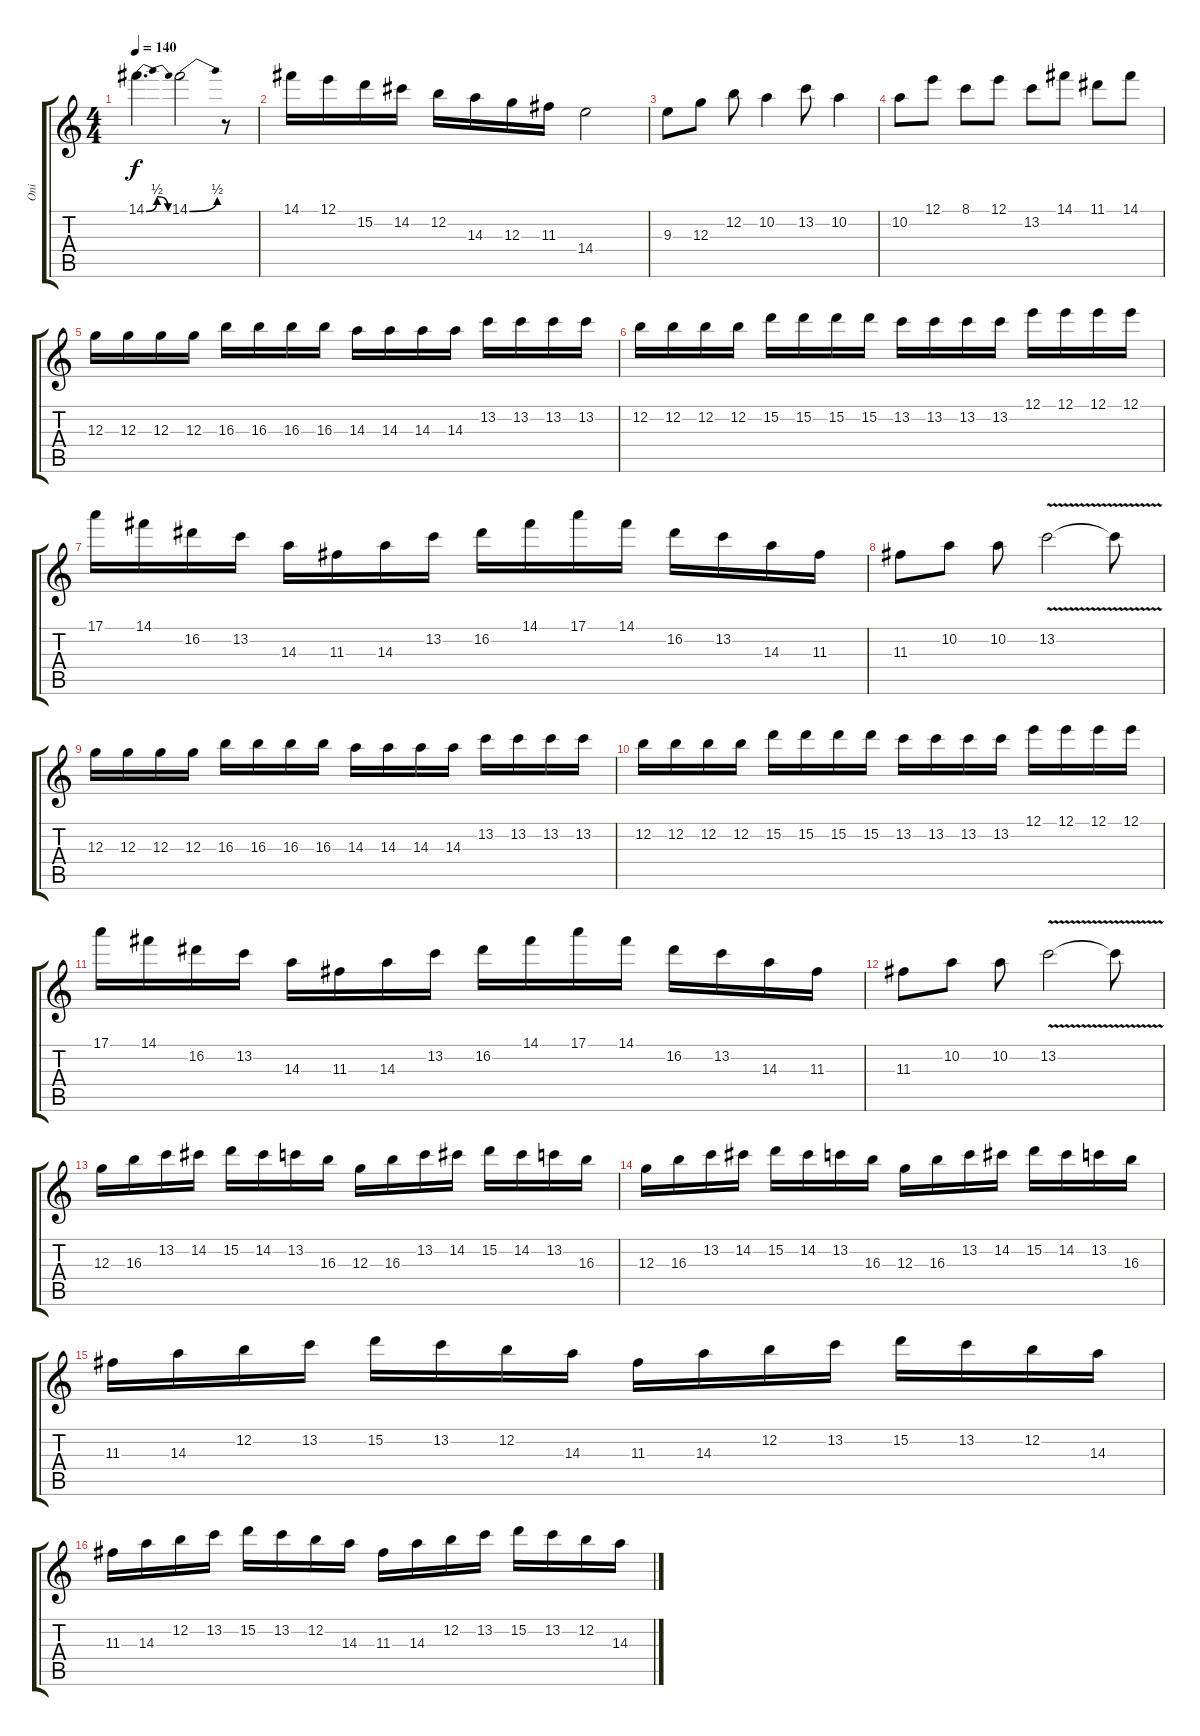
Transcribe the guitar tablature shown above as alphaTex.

\track ("Oni" "Oni") {instrument overdrivenguitar}
\staff {score tabs}
\tuning (E4 B3 G3 D3 A2 E2) {hide}
\ts (4 4)
\tempo 140
\clef g2
\ks c
14.1{be (bendrelease 0 0 15 2 15 2 60 0)}.4{d dy f} 14.1{be (bend 0 0 60 2)}.2 r.8 |
14.1.16 12.1.16 15.2.16 14.2.16 12.2.16 14.3.16 12.3.16 11.3.16 14.4.2 |
9.3.8 12.3.8 12.2.8 10.2.4 13.2.8 10.2.4 |
10.2.8 12.1.8 8.1.8 12.1.8 13.2.8 14.1.8 11.1.8 14.1.8 |
12.3.16 12.3.16 12.3.16 12.3.16 16.3.16 16.3.16 16.3.16 16.3.16 14.3.16 14.3.16 14.3.16 14.3.16 13.2.16 13.2.16 13.2.16 13.2.16 |
12.2.16 12.2.16 12.2.16 12.2.16 15.2.16 15.2.16 15.2.16 15.2.16 13.2.16 13.2.16 13.2.16 13.2.16 12.1.16 12.1.16 12.1.16 12.1.16 |
17.1.16 14.1.16 16.2.16 13.2.16 14.3.16 11.3.16 14.3.16 13.2.16 16.2.16 14.1.16 17.1.16 14.1.16 16.2.16 13.2.16 14.3.16 11.3.16 |
11.3.8 10.2.8 10.2.8 13.2{v}.2 13.2{t}.8 |
12.3.16 12.3.16 12.3.16 12.3.16 16.3.16 16.3.16 16.3.16 16.3.16 14.3.16 14.3.16 14.3.16 14.3.16 13.2.16 13.2.16 13.2.16 13.2.16 |
12.2.16 12.2.16 12.2.16 12.2.16 15.2.16 15.2.16 15.2.16 15.2.16 13.2.16 13.2.16 13.2.16 13.2.16 12.1.16 12.1.16 12.1.16 12.1.16 |
17.1.16 14.1.16 16.2.16 13.2.16 14.3.16 11.3.16 14.3.16 13.2.16 16.2.16 14.1.16 17.1.16 14.1.16 16.2.16 13.2.16 14.3.16 11.3.16 |
11.3.8 10.2.8 10.2.8 13.2{v}.2 13.2{t}.8 |
12.3.16 16.3.16 13.2.16 14.2.16 15.2.16 14.2.16 13.2.16 16.3.16 12.3.16 16.3.16 13.2.16 14.2.16 15.2.16 14.2.16 13.2.16 16.3.16 |
12.3.16 16.3.16 13.2.16 14.2.16 15.2.16 14.2.16 13.2.16 16.3.16 12.3.16 16.3.16 13.2.16 14.2.16 15.2.16 14.2.16 13.2.16 16.3.16 |
11.3.16 14.3.16 12.2.16 13.2.16 15.2.16 13.2.16 12.2.16 14.3.16 11.3.16 14.3.16 12.2.16 13.2.16 15.2.16 13.2.16 12.2.16 14.3.16 |
11.3.16 14.3.16 12.2.16 13.2.16 15.2.16 13.2.16 12.2.16 14.3.16 11.3.16 14.3.16 12.2.16 13.2.16 15.2.16 13.2.16 12.2.16 14.3.16
